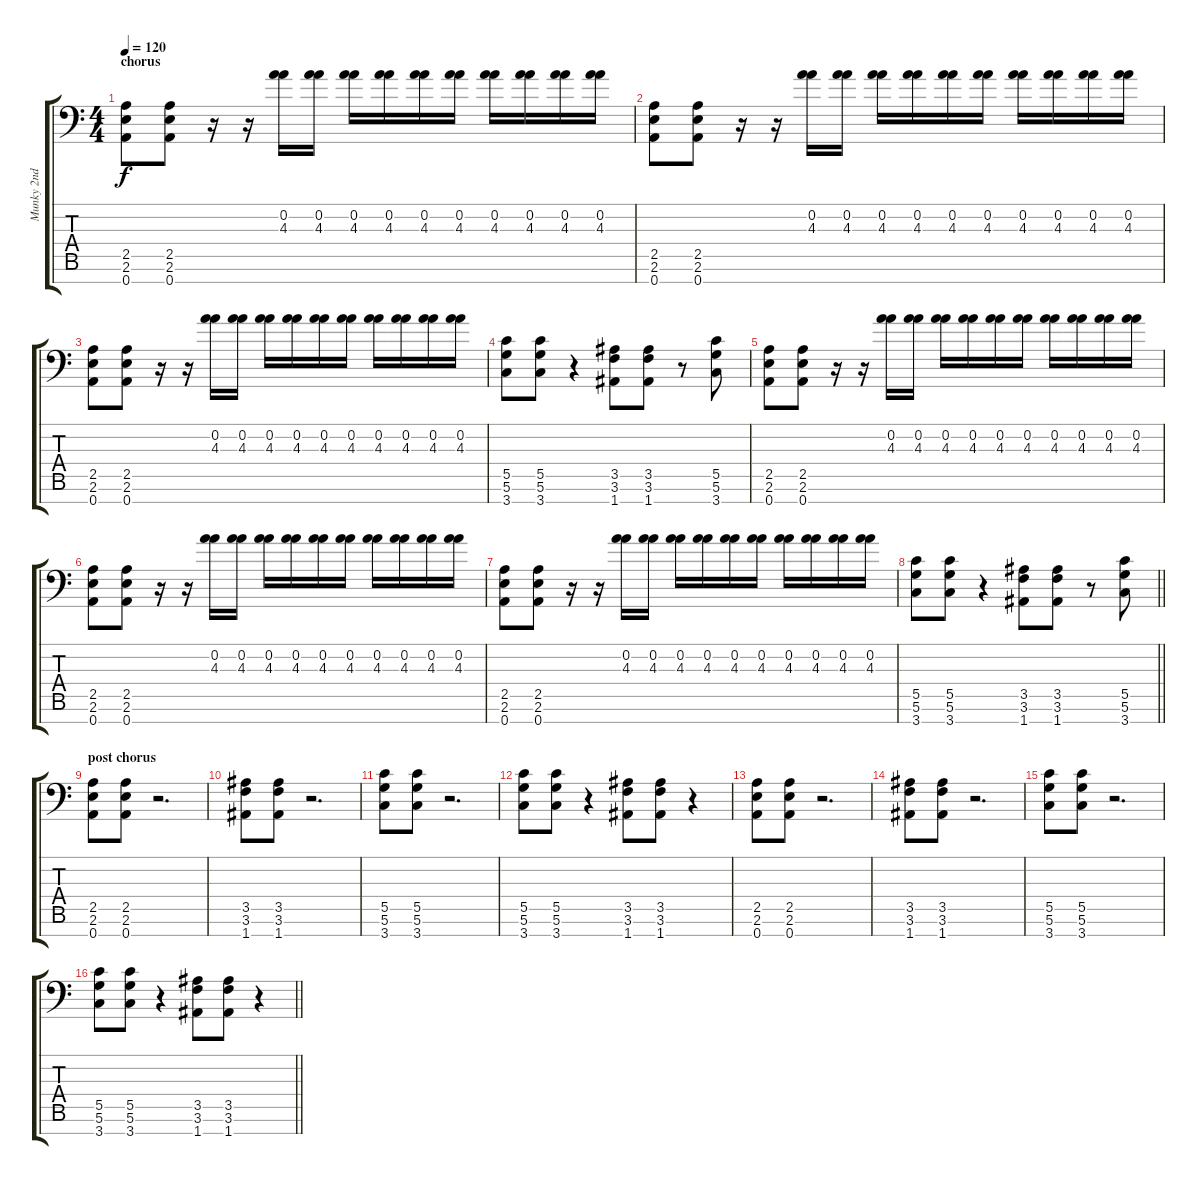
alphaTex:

\track ("Munky 2nd Guitar" "Munky 2nd ") {instrument distortionguitar}
\staff {score tabs}
\tuning (D4 A3 F3 C3 G2 D2 A1) {hide}
\ts (4 4)
\section ("" "chorus")
\tempo 120
\clef f4
\ks c
(2.5 2.6 0.7).8{dy f} (2.5 2.6 0.7).8 r.16 r.16 (0.2 4.3).16 (0.2 4.3).16 (0.2 4.3).16 (0.2 4.3).16 (0.2 4.3).16 (0.2 4.3).16 (0.2 4.3).16 (0.2 4.3).16 (0.2 4.3).16 (0.2 4.3).16 |
(2.5 2.6 0.7).8 (2.5 2.6 0.7).8 r.16 r.16 (0.2 4.3).16 (0.2 4.3).16 (0.2 4.3).16 (0.2 4.3).16 (0.2 4.3).16 (0.2 4.3).16 (0.2 4.3).16 (0.2 4.3).16 (0.2 4.3).16 (0.2 4.3).16 |
(2.5 2.6 0.7).8 (2.5 2.6 0.7).8 r.16 r.16 (0.2 4.3).16 (0.2 4.3).16 (0.2 4.3).16 (0.2 4.3).16 (0.2 4.3).16 (0.2 4.3).16 (0.2 4.3).16 (0.2 4.3).16 (0.2 4.3).16 (0.2 4.3).16 |
(5.5 5.6 3.7).8 (5.5 5.6 3.7).8 r.4 (3.5 3.6 1.7).8 (3.5 3.6 1.7).8 r.8 (5.5 5.6 3.7).8 |
(2.5 2.6 0.7).8 (2.5 2.6 0.7).8 r.16 r.16 (0.2 4.3).16 (0.2 4.3).16 (0.2 4.3).16 (0.2 4.3).16 (0.2 4.3).16 (0.2 4.3).16 (0.2 4.3).16 (0.2 4.3).16 (0.2 4.3).16 (0.2 4.3).16 |
(2.5 2.6 0.7).8 (2.5 2.6 0.7).8 r.16 r.16 (0.2 4.3).16 (0.2 4.3).16 (0.2 4.3).16 (0.2 4.3).16 (0.2 4.3).16 (0.2 4.3).16 (0.2 4.3).16 (0.2 4.3).16 (0.2 4.3).16 (0.2 4.3).16 |
(2.5 2.6 0.7).8 (2.5 2.6 0.7).8 r.16 r.16 (0.2 4.3).16 (0.2 4.3).16 (0.2 4.3).16 (0.2 4.3).16 (0.2 4.3).16 (0.2 4.3).16 (0.2 4.3).16 (0.2 4.3).16 (0.2 4.3).16 (0.2 4.3).16 |
\barLineRight lightlight
(5.5 5.6 3.7).8 (5.5 5.6 3.7).8 r.4 (3.5 3.6 1.7).8 (3.5 3.6 1.7).8 r.8 (5.5 5.6 3.7).8 |
\section ("" "post chorus")
(2.5 2.6 0.7).8 (2.5 2.6 0.7).8 r.2{d} |
(3.5 3.6 1.7).8 (3.5 3.6 1.7).8 r.2{d} |
(5.5 5.6 3.7).8 (5.5 5.6 3.7).8 r.2{d} |
(5.5 5.6 3.7).8 (5.5 5.6 3.7).8 r.4 (3.5 3.6 1.7).8 (3.5 3.6 1.7).8 r.4 |
(2.5 2.6 0.7).8 (2.5 2.6 0.7).8 r.2{d} |
(3.5 3.6 1.7).8 (3.5 3.6 1.7).8 r.2{d} |
(5.5 5.6 3.7).8 (5.5 5.6 3.7).8 r.2{d} |
\barLineRight lightlight
(5.5 5.6 3.7).8 (5.5 5.6 3.7).8 r.4 (3.5 3.6 1.7).8 (3.5 3.6 1.7).8 r.4
